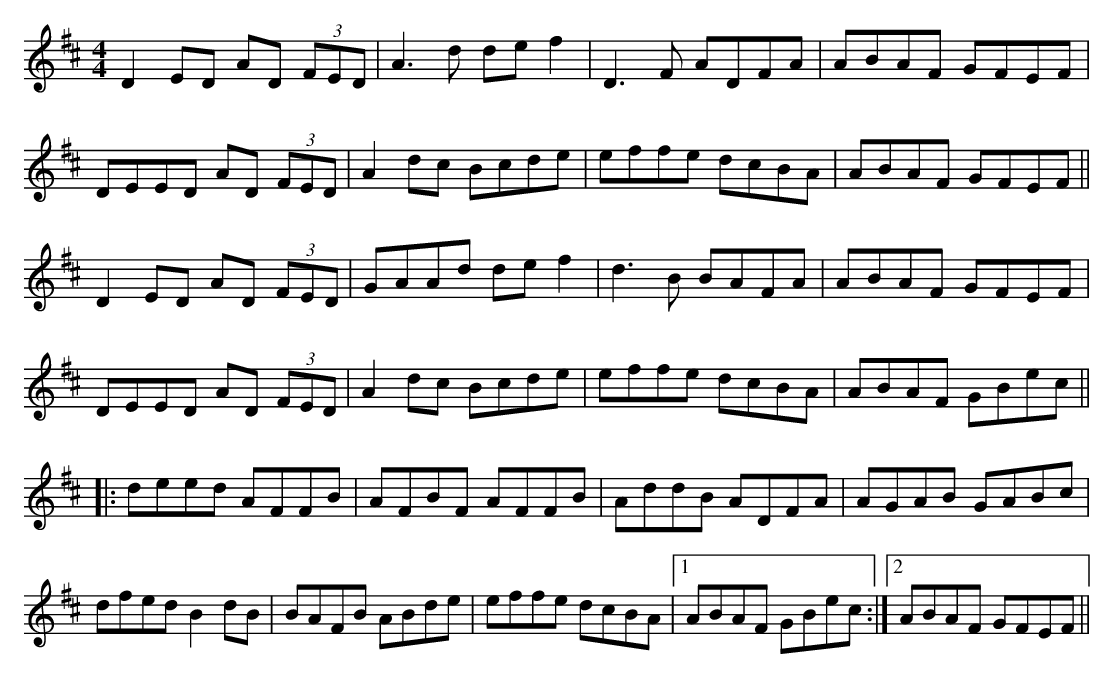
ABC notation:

X:1
M:4/4
K:D
D2 ED AD (3FED|A3d def2|D3F ADFA|ABAF GFEF|
DEED AD (3FED|A2dc Bcde|effe dcBA|ABAF GFEF||
D2 ED AD (3FED|GAAd def2|d3B BAFA|ABAF GFEF|
DEED AD (3FED|A2dc Bcde|effe dcBA|ABAF GBec||
|:deed AFFB|AFBF AFFB|AddB ADFA|AGAB GABc|
dfed B2dB|BAFB ABde|effe dcBA|1 ABAF GBec:|2 ABAF GFEF||
